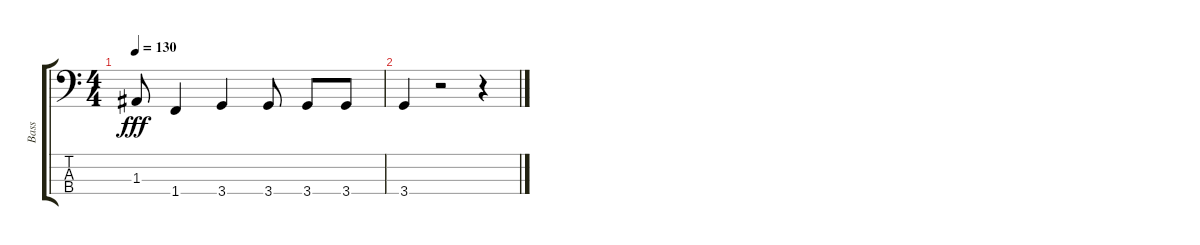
\track ("Bass" "Bass") {instrument electricbasspick}
\staff {score tabs}
\tuning (G2 D2 A1 E1) {hide}
\ts (4 4)
\tempo 130
\clef f4
\ks c
1.3.8{dy fff} 1.4.4 3.4.4 3.4.8 3.4.8 3.4.8 |
3.4.4 r.2 r.4
